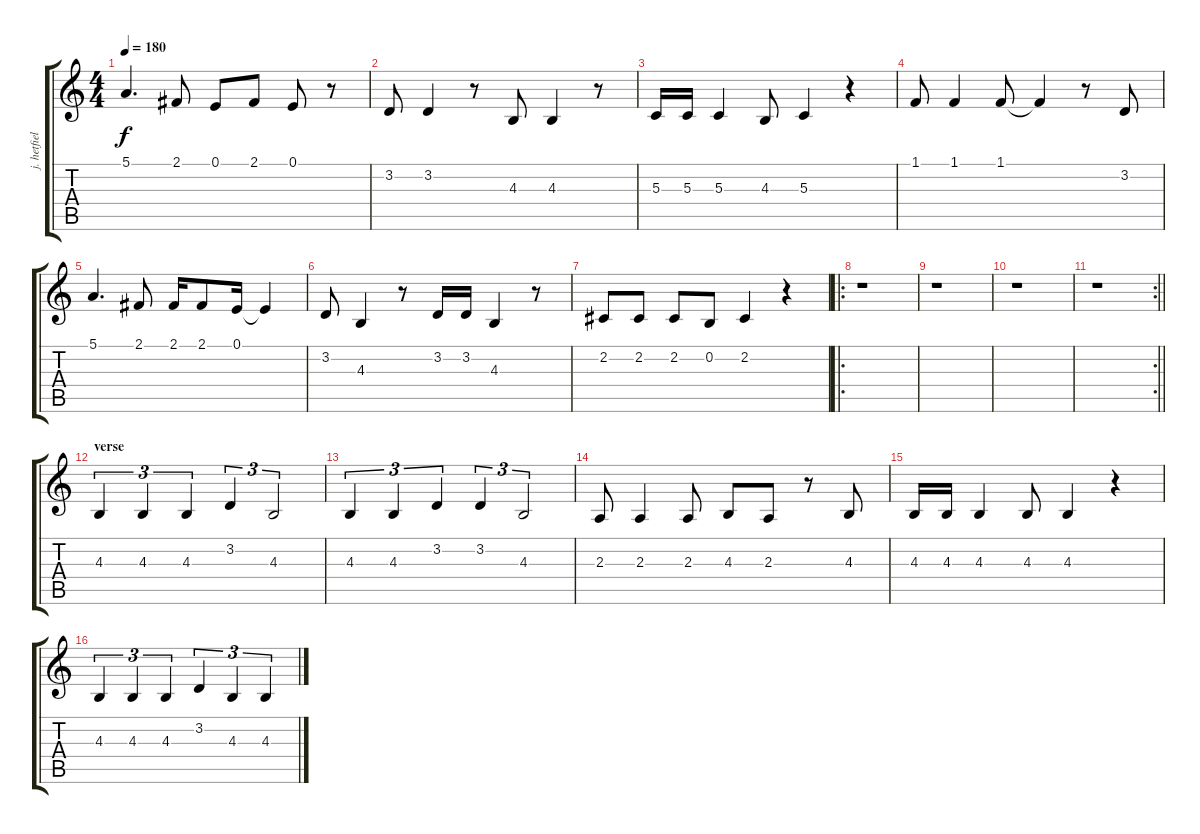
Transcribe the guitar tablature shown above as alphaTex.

\track ("j. hetfield - lead vocals" "j. hetfiel") {instrument cello}
\staff {score tabs}
\tuning (E4 B3 G3 D3 A2 E2) {hide}
\ts (4 4)
\tempo 180
\clef g2
\ks c
5.1.4{d dy f} 2.1.8 0.1.8 2.1.8 0.1.8 r.8 |
3.2.8 3.2.4 r.8 4.3.8 4.3.4 r.8 |
5.3.16 5.3.16 5.3.4 4.3.8 5.3.4 r.4 |
1.1.8 1.1.4 1.1.8 1.1{t}.4 r.8 3.2.8 |
5.1.4{d} 2.1.8 2.1.16 2.1.8 0.1.16 0.1{t}.4 |
3.2.8 4.3.4 r.8 3.2.16 3.2.16 4.3.4 r.8 |
2.2.8 2.2.8 2.2.8 0.2.8 2.2.4 r.4 |
\ro
r.1 |
r.1 |
r.1 |
\rc 2
\barLineRight lightlight
r.1 |
\section ("" "verse")
4.3.4{tu (3 2)} 4.3.4{tu (3 2)} 4.3.4{tu (3 2)} 3.2.4{tu (3 2)} 4.3.2{tu (3 2)} |
4.3.4{tu (3 2)} 4.3.4{tu (3 2)} 3.2.4{tu (3 2)} 3.2.4{tu (3 2)} 4.3.2{tu (3 2)} |
2.3.8 2.3.4 2.3.8 4.3.8 2.3.8 r.8 4.3.8 |
4.3.16 4.3.16 4.3.4 4.3.8 4.3.4 r.4 |
4.3.4{tu (3 2)} 4.3.4{tu (3 2)} 4.3.4{tu (3 2)} 3.2.4{tu (3 2)} 4.3.4{tu (3 2)} 4.3.4{tu (3 2)}
